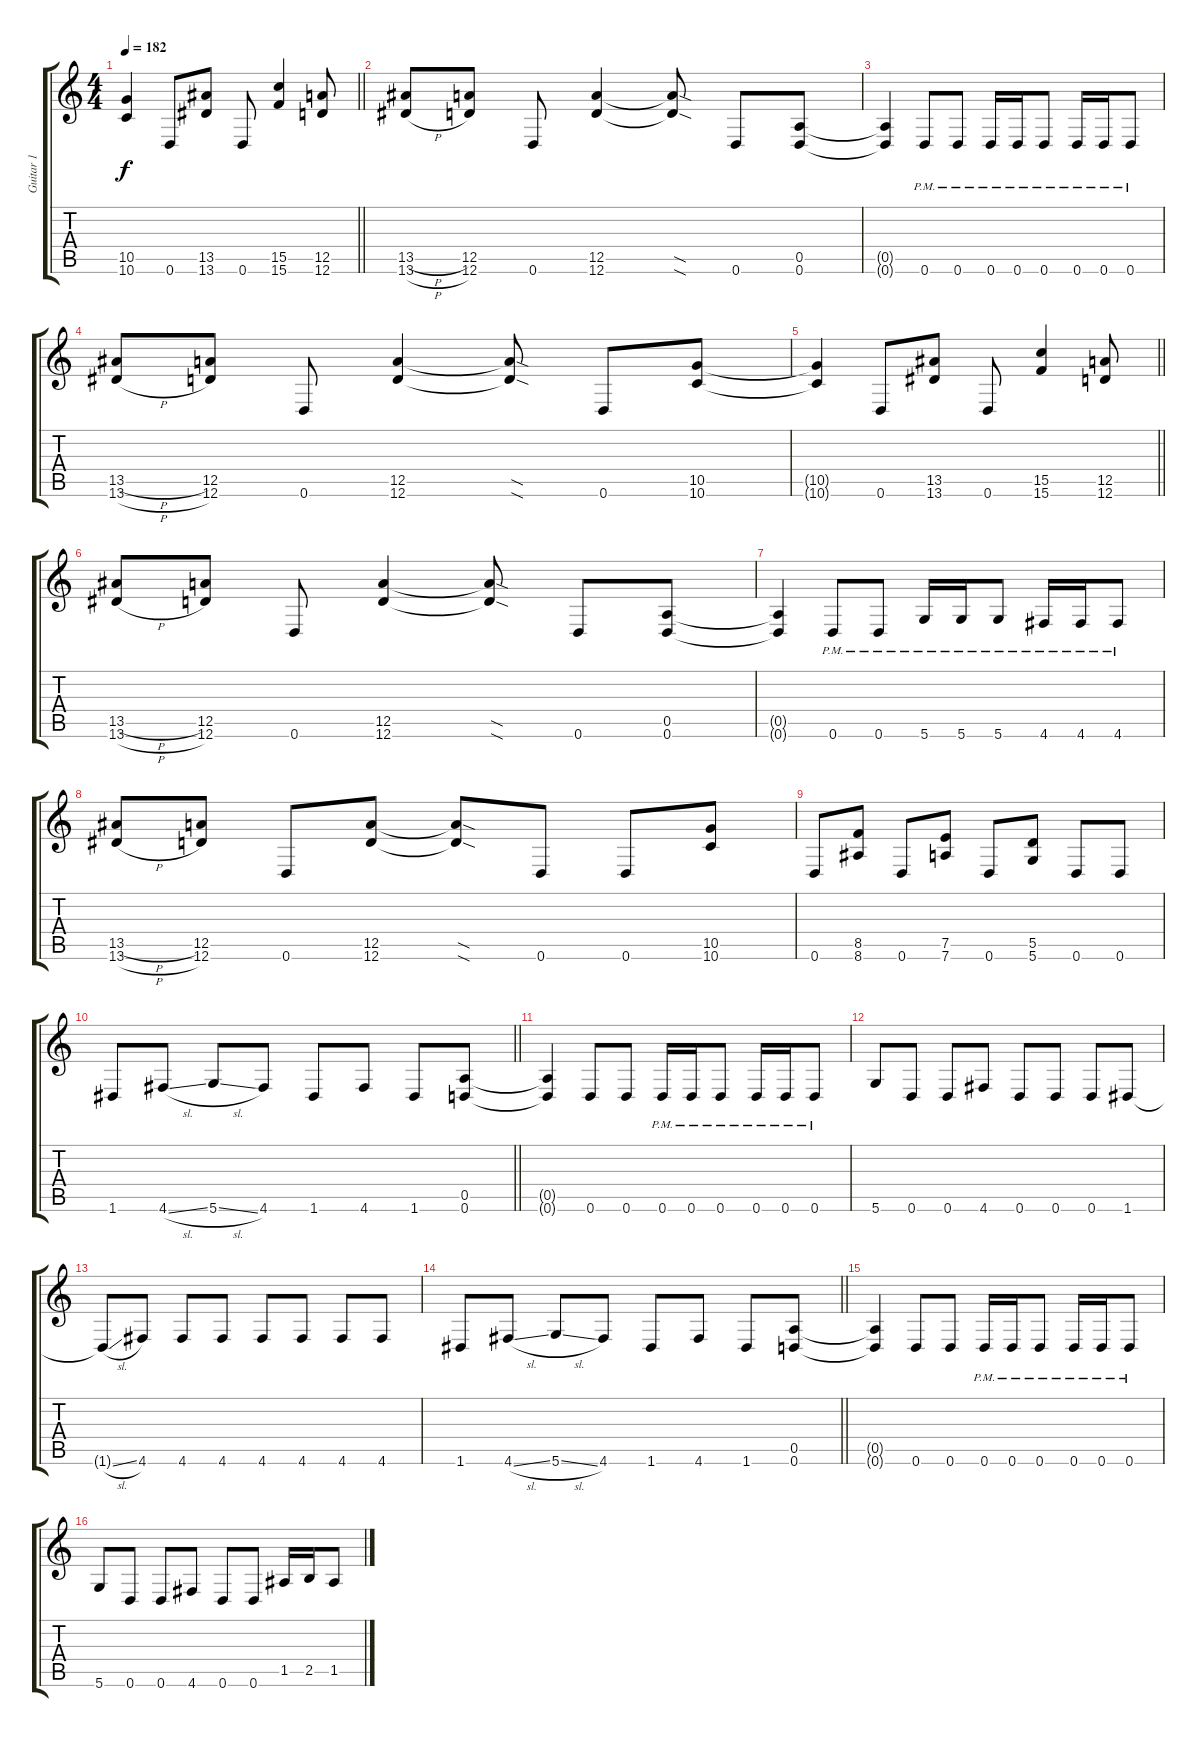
\track ("Guitar 1" "Guitar 1") {instrument distortionguitar}
\staff {score tabs}
\tuning (E4 B3 G3 D3 A2 D2) {hide}
\ts (4 4)
\tempo 182
\clef g2
\barLineRight lightlight
\ks c
(10.5{t} 10.6{t}).4{dy f} 0.6.8 (13.5 13.6).8 0.6.8 (15.5 15.6).4 (12.5 12.6).8 |
(13.5{h} 13.6{h}).8 (12.5 12.6).8 0.6.8 (12.5 12.6).4 (12.5{sod t} 12.6{sod t}).8 0.6.8 (0.5 0.6).8 |
(0.5{t} 0.6{t}).4 0.6{pm}.8 0.6{pm}.8 0.6{pm}.16 0.6{pm}.16 0.6{pm}.8 0.6{pm}.16 0.6{pm}.16 0.6{pm}.8 |
(13.5{h} 13.6{h}).8 (12.5 12.6).8 0.6.8 (12.5 12.6).4 (12.5{sod t} 12.6{sod t}).8 0.6.8 (10.5 10.6).8 |
\barLineRight lightlight
(10.5{t} 10.6{t}).4 0.6.8 (13.5 13.6).8 0.6.8 (15.5 15.6).4 (12.5 12.6).8 |
(13.5{h} 13.6{h}).8 (12.5 12.6).8 0.6.8 (12.5 12.6).4 (12.5{sod t} 12.6{sod t}).8 0.6.8 (0.5 0.6).8 |
(0.5{t} 0.6{t}).4 0.6{pm}.8 0.6{pm}.8 5.6{pm}.16 5.6{pm}.16 5.6{pm}.8 4.6{pm}.16 4.6{pm}.16 4.6{pm}.8 |
(13.5{h} 13.6{h}).8 (12.5 12.6).8 0.6.8 (12.5 12.6).8 (12.5{sod t} 12.6{sod t}).8 0.6.8 0.6.8 (10.5 10.6).8 |
0.6.8 (8.5 8.6).8 0.6.8 (7.5 7.6).8 0.6.8 (5.5 5.6).8 0.6.8 0.6.8 |
\barLineRight lightlight
1.6.8 4.6{sl}.8 5.6{sl}.8 4.6.8 1.6.8 4.6.8 1.6.8 (0.5 0.6).8 |
\section ("" "")
(0.5{t} 0.6{t}).4 0.6.8 0.6.8 0.6{pm}.16 0.6{pm}.16 0.6{pm}.8 0.6{pm}.16 0.6{pm}.16 0.6{pm}.8 |
5.6.8 0.6.8 0.6.8 4.6.8 0.6.8 0.6.8 0.6.8 1.6.8 |
1.6{sl t}.8 4.6.8 4.6.8 4.6.8 4.6.8 4.6.8 4.6.8 4.6.8 |
\barLineRight lightlight
1.6.8 4.6{sl}.8 5.6{sl}.8 4.6.8 1.6.8 4.6.8 1.6.8 (0.5 0.6).8 |
(0.5{t} 0.6{t}).4 0.6.8 0.6.8 0.6{pm}.16 0.6{pm}.16 0.6{pm}.8 0.6{pm}.16 0.6{pm}.16 0.6{pm}.8 |
5.6.8 0.6.8 0.6.8 4.6.8 0.6.8 0.6.8 1.5.16 2.5.16 1.5.8
